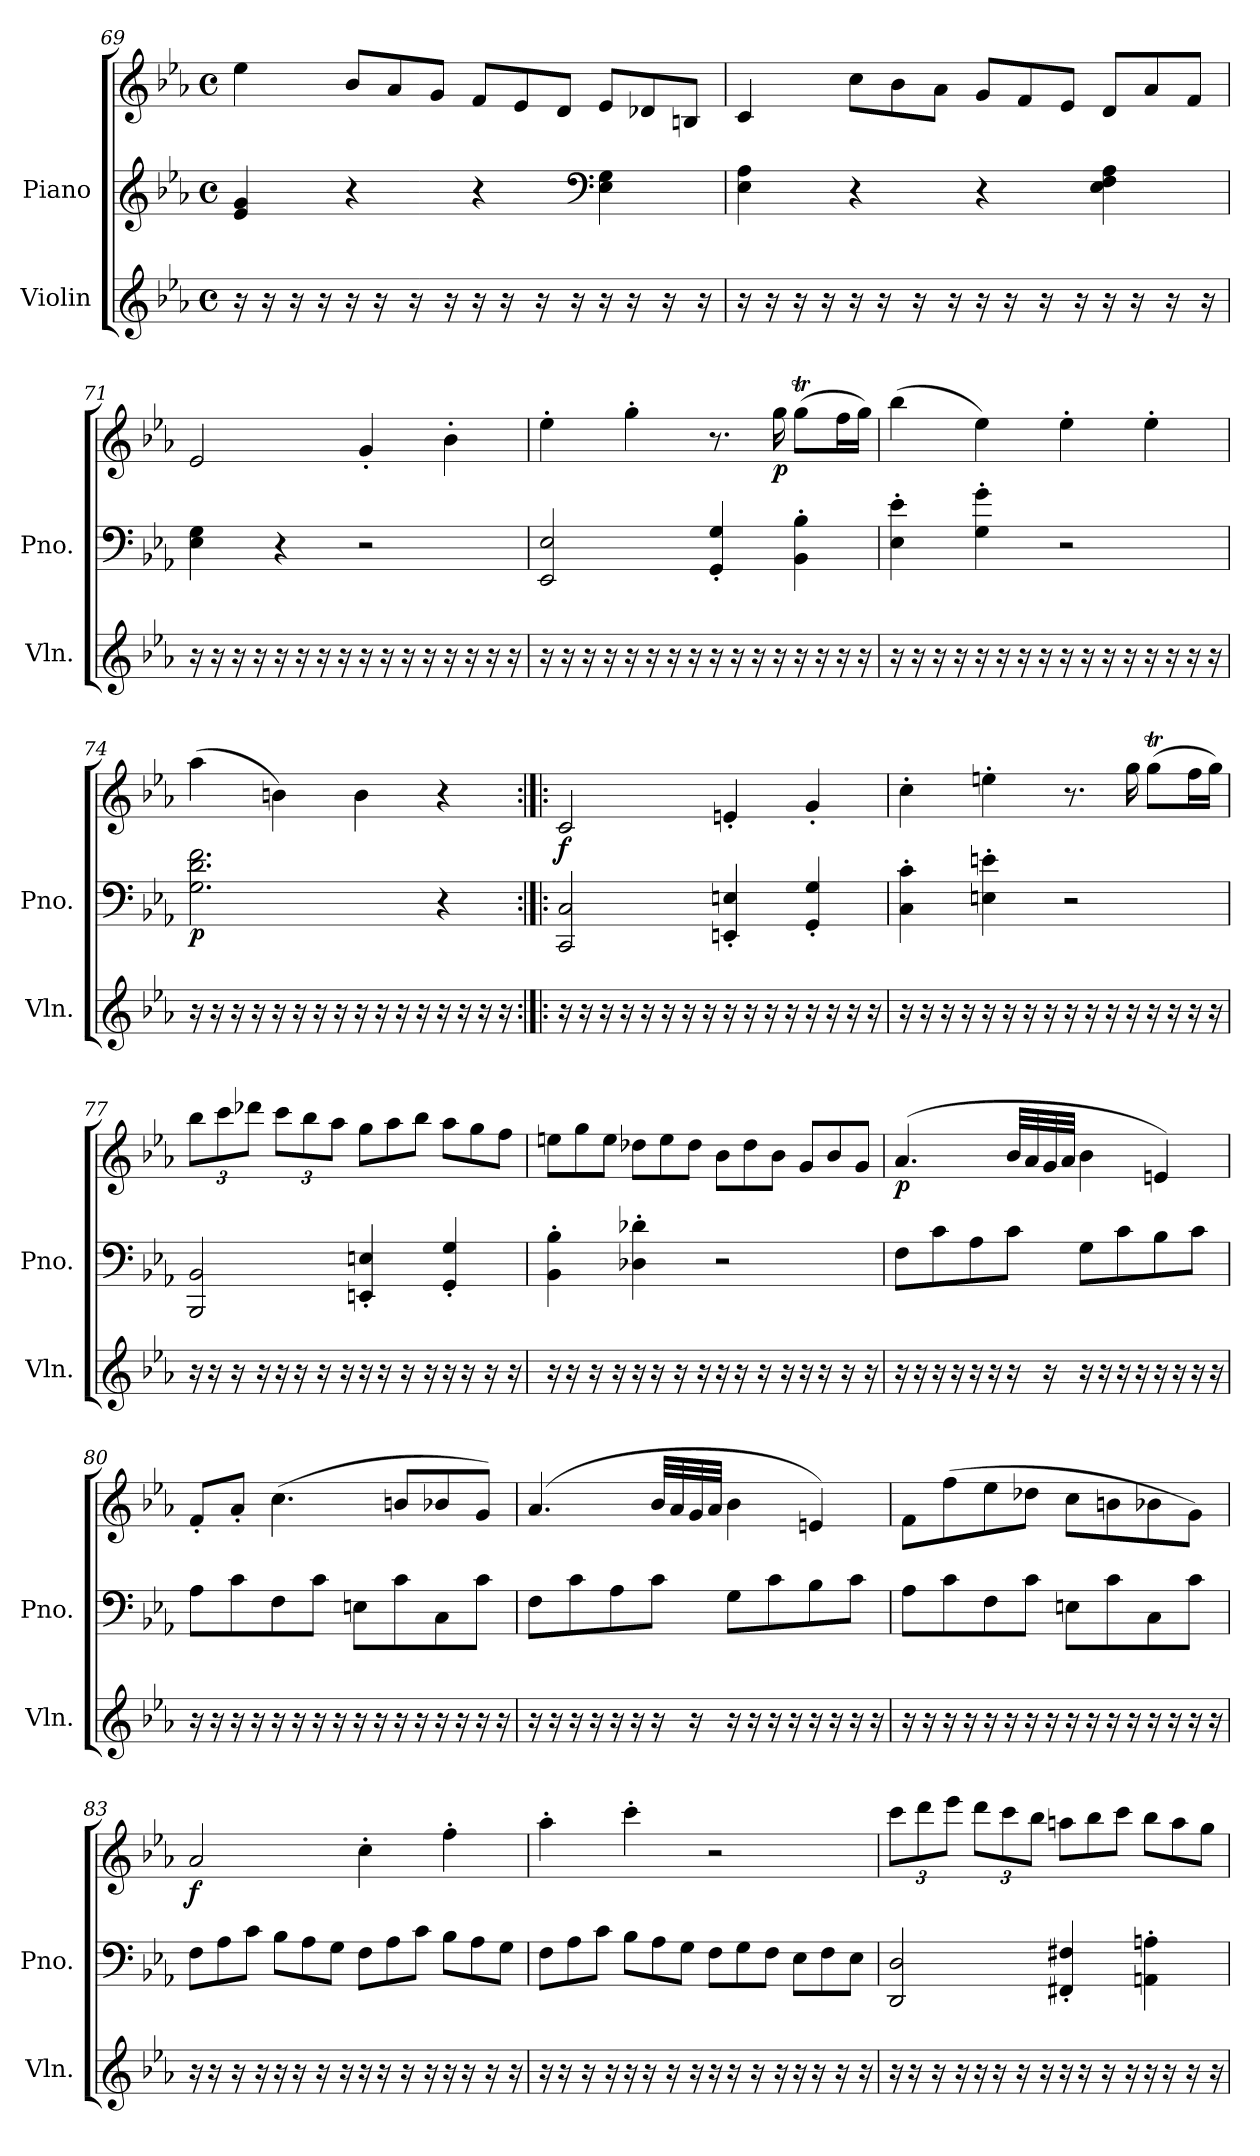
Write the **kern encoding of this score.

**kern	**kern	**kern	**dynam
*part2	*part1	*part1	*part1
*staff3	*staff2	*staff1	*staff1/2
*I"Violin	*I"Piano	*	*
*I'Vln.	*I'Pno.	*	*
!!LO:PB:g=z
*clefG2	*clefG2	*clefG2	*
*k[b-e-a-]	*k[b-e-a-]	*k[b-e-a-]	*
*M4/4	*M4/4	*M4/4	*
*met(c)	*met(c)	*met(c)	*
=69	=69	=69	=69
16r	4e-/ 4g/	4ee-\	.
16r	.	.	.
16r	.	.	.
16r	.	.	.
*	*	*Xtuplet	*
16r	4r	12b-/L	.
16r	.	.	.
.	.	12a-/	.
16r	.	.	.
.	.	12g/J	.
16r	.	.	.
16r	4r	12f/L	.
16r	.	.	.
.	.	12e-/	.
16r	.	.	.
.	.	12d/J	.
16r	.	.	.
*	*clefF4	*	*
16r	4E-\ 4G\	12e-/L	.
16r	.	.	.
.	.	12d-X/	.
16r	.	.	.
.	.	12Bn/J	.
16r	.	.	.
=70	=70	=70	=70
16r	4E-\ 4A-\	4c/	.
16r	.	.	.
16r	.	.	.
16r	.	.	.
16r	4r	12cc\L	.
16r	.	.	.
.	.	12b-\	.
16r	.	.	.
.	.	12a-\J	.
16r	.	.	.
16r	4r	12g/L	.
16r	.	.	.
.	.	12f/	.
16r	.	.	.
.	.	12e-/J	.
16r	.	.	.
16r	4E-\ 4F\ 4A-\	12d/L	.
16r	.	.	.
.	.	12a-/	.
16r	.	.	.
.	.	12f/J	.
16r	.	.	.
=71	=71	=71	=71
16r	4E-\ 4G\	2e-/	.
16r	.	.	.
16r	.	.	.
16r	.	.	.
16r	4r	.	.
16r	.	.	.
16r	.	.	.
16r	.	.	.
16r	2r	4g'/	.
16r	.	.	.
16r	.	.	.
16r	.	.	.
16r	.	4b-'\	.
16r	.	.	.
16r	.	.	.
16r	.	.	.
!!LO:LB:g=z
=72	=72	=72	=72
16r	2EE-/ 2E-/	4ee-'\	.
16r	.	.	.
16r	.	.	.
16r	.	.	.
16r	.	4gg'\	.
16r	.	.	.
16r	.	.	.
16r	.	.	.
16r	4GG/' 4G/'	8.r	.
16r	.	.	.
16r	.	.	.
!	!	!	!LO:DY:b
16r	.	16gg\	p
16r	4BB-\' 4B-\'	(>8ggt\L	.
16r	.	.	.
16r	.	16ff\L	.
16r	.	16gg\JJ)	.
=73	=73	=73	=73
16r	4E-\' 4e-\'	(>4bb-\	.
16r	.	.	.
16r	.	.	.
16r	.	.	.
16r	4G\' 4g\'	4ee-\)	.
16r	.	.	.
16r	.	.	.
16r	.	.	.
16r	2r	4ee-'\	.
16r	.	.	.
16r	.	.	.
16r	.	.	.
16r	.	4ee-'\	.
16r	.	.	.
16r	.	.	.
16r	.	.	.
=74	=74	=74	=74
!	!	!	!LO:DY:b=2
16r	2.G\ 2.d\ 2.f\	(>4aa-\	p
16r	.	.	.
16r	.	.	.
16r	.	.	.
16r	.	4bn\)	.
16r	.	.	.
16r	.	.	.
16r	.	.	.
16r	.	4b\	.
16r	.	.	.
16r	.	.	.
16r	.	.	.
16r	4r	4r	.
16r	.	.	.
16r	.	.	.
16r	.	.	.
!!LO:LB:g=z
=75:|!|:	=75:|!|:	=75:|!|:	=75:|!|:
!	!	!	!LO:DY:b
16r	2CC/ 2C/	2c/	f
16r	.	.	.
16r	.	.	.
16r	.	.	.
16r	.	.	.
16r	.	.	.
16r	.	.	.
16r	.	.	.
16r	4EEn/' 4En/'	4en'/	.
16r	.	.	.
16r	.	.	.
16r	.	.	.
16r	4GG/' 4G/'	4g'/	.
16r	.	.	.
16r	.	.	.
16r	.	.	.
=76	=76	=76	=76
16r	4C\' 4c\'	4cc'\	.
16r	.	.	.
16r	.	.	.
16r	.	.	.
16r	4En\' 4en\'	4een'\	.
16r	.	.	.
16r	.	.	.
16r	.	.	.
16r	2r	8.r	.
16r	.	.	.
16r	.	.	.
16r	.	16gg\	.
16r	.	(>8ggt\L	.
16r	.	.	.
16r	.	16ff\L	.
16r	.	16gg\JJ)	.
=77	=77	=77	=77
*	*	*tuplet	*
*	*	*Xbrackettup	*
16r	2BBB-/ 2BB-/	12bb-\L	.
16r	.	.	.
.	.	12ccc\	.
16r	.	.	.
.	.	12ddd-X\J	.
16r	.	.	.
16r	.	12ccc\L	.
16r	.	.	.
.	.	12bb-\	.
16r	.	.	.
.	.	12aa-\J	.
16r	.	.	.
*	*	*Xtuplet	*
16r	4EEn/' 4En/'	12gg\L	.
16r	.	.	.
.	.	12aa-\	.
16r	.	.	.
.	.	12bb-\J	.
16r	.	.	.
16r	4GG/' 4G/'	12aa-\L	.
16r	.	.	.
.	.	12gg\	.
16r	.	.	.
.	.	12ff\J	.
16r	.	.	.
!!LO:LB:g=z
=78	=78	=78	=78
16r	4BB-\' 4B-\'	12een\L	.
16r	.	.	.
.	.	12gg\	.
16r	.	.	.
.	.	12ee\J	.
16r	.	.	.
16r	4D-X\' 4d-X\'	12dd-X\L	.
16r	.	.	.
.	.	12ee\	.
16r	.	.	.
.	.	12dd-\J	.
16r	.	.	.
16r	2r	12b-\L	.
16r	.	.	.
.	.	12dd-\	.
16r	.	.	.
.	.	12b-\J	.
16r	.	.	.
16r	.	12g/L	.
16r	.	.	.
.	.	12b-/	.
16r	.	.	.
.	.	12g/J	.
16r	.	.	.
=79	=79	=79	=79
!	!	!	!LO:DY:b
16r	8F\L	(<4.a-/	p
16r	.	.	.
16r	8c\	.	.
16r	.	.	.
16r	8A-\	.	.
16r	.	.	.
16r	8c\J	32b-/LLL	.
.	.	32a-/	.
16r	.	32g/	.
.	.	32a-/JJJ	.
16r	8G\L	4b-\	.
16r	.	.	.
16r	8c\	.	.
16r	.	.	.
16r	8B-\	4en/)	.
16r	.	.	.
16r	8c\J	.	.
16r	.	.	.
=80	=80	=80	=80
16r	8A-\L	8f'/L	.
16r	.	.	.
16r	8c\	8a-'/J	.
16r	.	.	.
16r	8F\	(>4.cc\	.
16r	.	.	.
16r	8c\J	.	.
16r	.	.	.
16r	8En\L	.	.
16r	.	.	.
16r	8c\	8bn/L	.
16r	.	.	.
16r	8C\	8b-X/	.
16r	.	.	.
16r	8c\J	8g/J)	.
16r	.	.	.
!!LO:PB:g=z
=81	=81	=81	=81
16r	8F\L	(>4.a-/	.
16r	.	.	.
16r	8c\	.	.
16r	.	.	.
16r	8A-\	.	.
16r	.	.	.
16r	8c\J	32b-/LLL	.
.	.	32a-/	.
16r	.	32g/	.
.	.	32a-/JJJ	.
16r	8G\L	4b-\	.
16r	.	.	.
16r	8c\	.	.
16r	.	.	.
16r	8B-\	4en/)	.
16r	.	.	.
16r	8c\J	.	.
16r	.	.	.
=82	=82	=82	=82
16r	8A-\L	8f\L	.
16r	.	.	.
16r	8c\	(>8ff\	.
16r	.	.	.
16r	8F\	8ee-\	.
16r	.	.	.
16r	8c\J	8dd-X\J	.
16r	.	.	.
16r	8En\L	8cc\L	.
16r	.	.	.
16r	8c\	8bn\	.
16r	.	.	.
16r	8C\	8b-X\	.
16r	.	.	.
16r	8c\J	8g\J)	.
16r	.	.	.
=83	=83	=83	=83
*	*Xtuplet	*	*
!	!	!	!LO:DY:b
16r	12F\L	2a-/	f
16r	.	.	.
.	12A-\	.	.
16r	.	.	.
.	12c\J	.	.
16r	.	.	.
16r	12B-\L	.	.
16r	.	.	.
.	12A-\	.	.
16r	.	.	.
.	12G\J	.	.
16r	.	.	.
16r	12F\L	4cc'\	.
16r	.	.	.
.	12A-\	.	.
16r	.	.	.
.	12c\J	.	.
16r	.	.	.
16r	12B-\L	4ff'\	.
16r	.	.	.
.	12A-\	.	.
16r	.	.	.
.	12G\J	.	.
16r	.	.	.
!!LO:LB:g=z
=84	=84	=84	=84
16r	12F\L	4aa-'\	.
16r	.	.	.
.	12A-\	.	.
16r	.	.	.
.	12c\J	.	.
16r	.	.	.
16r	12B-\L	4ccc'\	.
16r	.	.	.
.	12A-\	.	.
16r	.	.	.
.	12G\J	.	.
16r	.	.	.
16r	12F\L	2r	.
16r	.	.	.
.	12G\	.	.
16r	.	.	.
.	12F\J	.	.
16r	.	.	.
16r	12E-\L	.	.
16r	.	.	.
.	12F\	.	.
16r	.	.	.
.	12E-\J	.	.
16r	.	.	.
=85	=85	=85	=85
*	*	*tuplet	*
16r	2DD/ 2D/	12ccc\L	.
16r	.	.	.
.	.	12ddd\	.
16r	.	.	.
.	.	12eee-\J	.
16r	.	.	.
16r	.	12ddd\L	.
16r	.	.	.
.	.	12ccc\	.
16r	.	.	.
.	.	12bb-\J	.
16r	.	.	.
*	*	*Xtuplet	*
16r	4FF#X/' 4F#X/'	12aan\L	.
16r	.	.	.
.	.	12bb-\	.
16r	.	.	.
.	.	12ccc\J	.
16r	.	.	.
16r	4AAn\' 4An\'	12bb-\L	.
16r	.	.	.
.	.	12aa\	.
16r	.	.	.
.	.	12gg\J	.
16r	.	.	.
=	=	=	=
*-	*-	*-	*-
